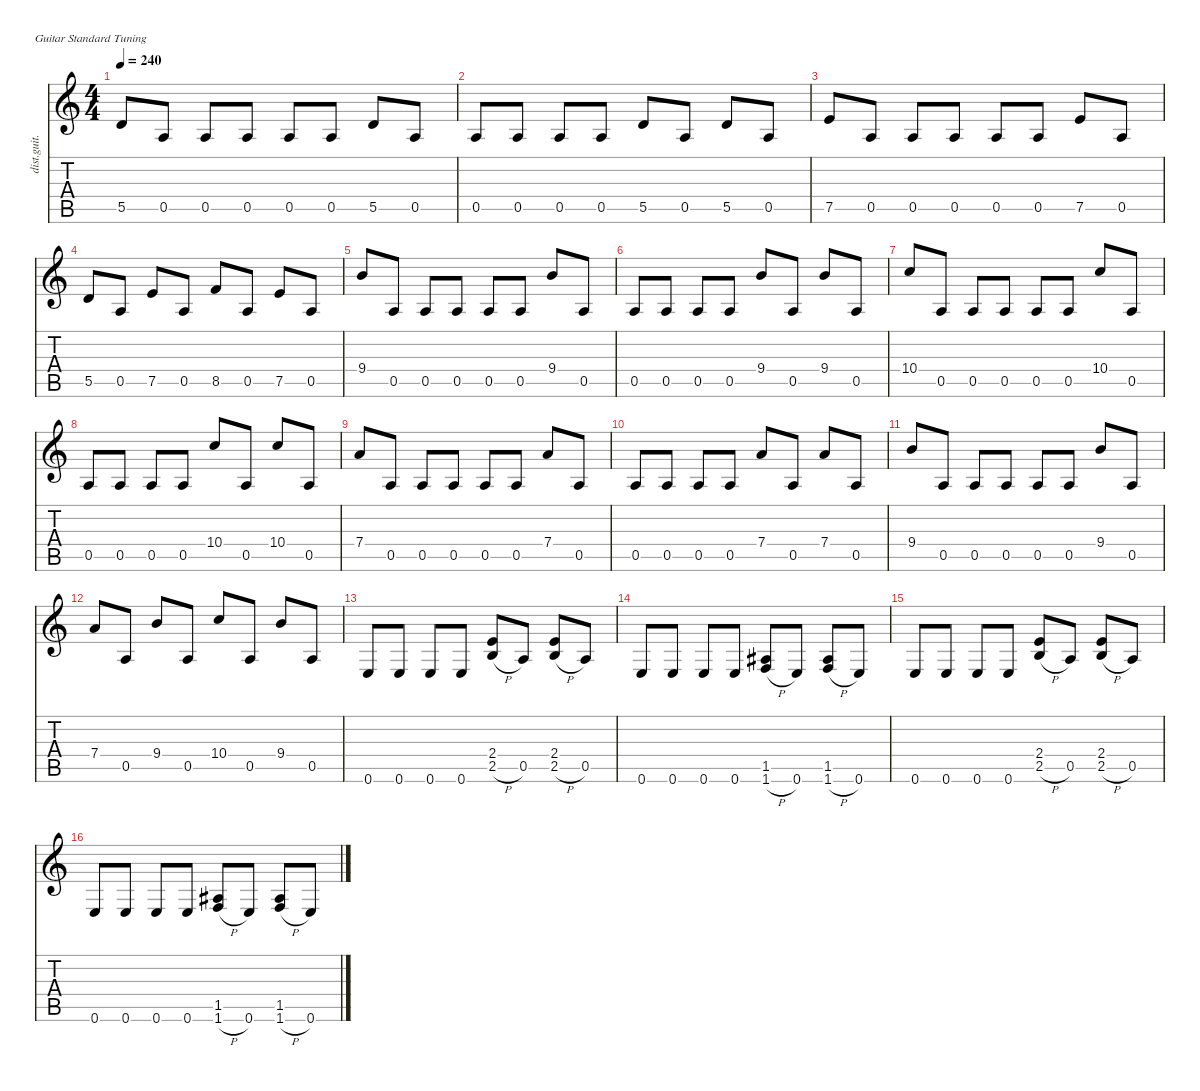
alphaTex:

\defaultSystemsLayout 4
\hideDynamics
\bracketExtendMode nobrackets
\track ("loe 2" "dist.guit.") {instrument distortionguitar}
\staff {score tabs}
\tuning (E4 B3 G3 D3 A2 E2)
\ts (4 4)
\tempo 240
\clef g2
\ks c
5.5.8{dy f beam Up} 0.5.8{beam Up} 0.5.8{beam Up} 0.5.8{beam Up} 0.5.8{beam Up} 0.5.8{beam Up} 5.5.8{beam Up} 0.5.8{beam Up} |
0.5.8{beam Up} 0.5.8{beam Up} 0.5.8{beam Up} 0.5.8{beam Up} 5.5.8{beam Up} 0.5.8{beam Up} 5.5.8{beam Up} 0.5.8{beam Up} |
7.5.8{beam Up} 0.5.8{beam Up} 0.5.8{beam Up} 0.5.8{beam Up} 0.5.8{beam Up} 0.5.8{beam Up} 7.5.8{beam Up} 0.5.8{beam Up} |
5.5.8{beam Up} 0.5.8{beam Up} 7.5.8{beam Up} 0.5.8{beam Up} 8.5.8{beam Up} 0.5.8{beam Up} 7.5.8{beam Up} 0.5.8{beam Up} |
9.4.8{beam Up} 0.5.8{beam Up} 0.5.8{beam Up} 0.5.8{beam Up} 0.5.8{beam Up} 0.5.8{beam Up} 9.4.8{beam Up} 0.5.8{beam Up} |
0.5.8{beam Up} 0.5.8{beam Up} 0.5.8{beam Up} 0.5.8{beam Up} 9.4.8{beam Up} 0.5.8{beam Up} 9.4.8{beam Up} 0.5.8{beam Up} |
10.4.8{beam Up} 0.5.8{beam Up} 0.5.8{beam Up} 0.5.8{beam Up} 0.5.8{beam Up} 0.5.8{beam Up} 10.4.8{beam Up} 0.5.8{beam Up} |
0.5.8{beam Up} 0.5.8{beam Up} 0.5.8{beam Up} 0.5.8{beam Up} 10.4.8{beam Up} 0.5.8{beam Up} 10.4.8{beam Up} 0.5.8{beam Up} |
7.4.8{beam Up} 0.5.8{beam Up} 0.5.8{beam Up} 0.5.8{beam Up} 0.5.8{beam Up} 0.5.8{beam Up} 7.4.8{beam Up} 0.5.8{beam Up} |
0.5.8{beam Up} 0.5.8{beam Up} 0.5.8{beam Up} 0.5.8{beam Up} 7.4.8{beam Up} 0.5.8{beam Up} 7.4.8{beam Up} 0.5.8{beam Up} |
9.4.8{beam Up} 0.5.8{beam Up} 0.5.8{beam Up} 0.5.8{beam Up} 0.5.8{beam Up} 0.5.8{beam Up} 9.4.8{beam Up} 0.5.8{beam Up} |
7.4.8{beam Up} 0.5.8{beam Up} 9.4.8{beam Up} 0.5.8{beam Up} 10.4.8{beam Up} 0.5.8{beam Up} 9.4.8{beam Up} 0.5.8{beam Up} |
0.6.8{beam Up} 0.6.8{beam Up} 0.6.8{beam Up} 0.6.8{beam Up} (2.4 2.5{h}).8{beam Up} 0.5.8{beam Up} (2.4 2.5{h}).8{beam Up} 0.5.8{beam Up} |
0.6.8{beam Up} 0.6.8{beam Up} 0.6.8{beam Up} 0.6.8{beam Up} (1.5{acc #} 1.6{h}).8{beam Up} 0.6.8{beam Up} (1.5{acc #} 1.6{h}).8{beam Up} 0.6.8{beam Up} |
0.6.8{beam Up} 0.6.8{beam Up} 0.6.8{beam Up} 0.6.8{beam Up} (2.4 2.5{h}).8{beam Up} 0.5.8{beam Up} (2.4 2.5{h}).8{beam Up} 0.5.8{beam Up} |
0.6.8{beam Up} 0.6.8{beam Up} 0.6.8{beam Up} 0.6.8{beam Up} (1.5{acc #} 1.6{h}).8{beam Up} 0.6.8{beam Up} (1.5{acc #} 1.6{h}).8{beam Up} 0.6.8{beam Up}
